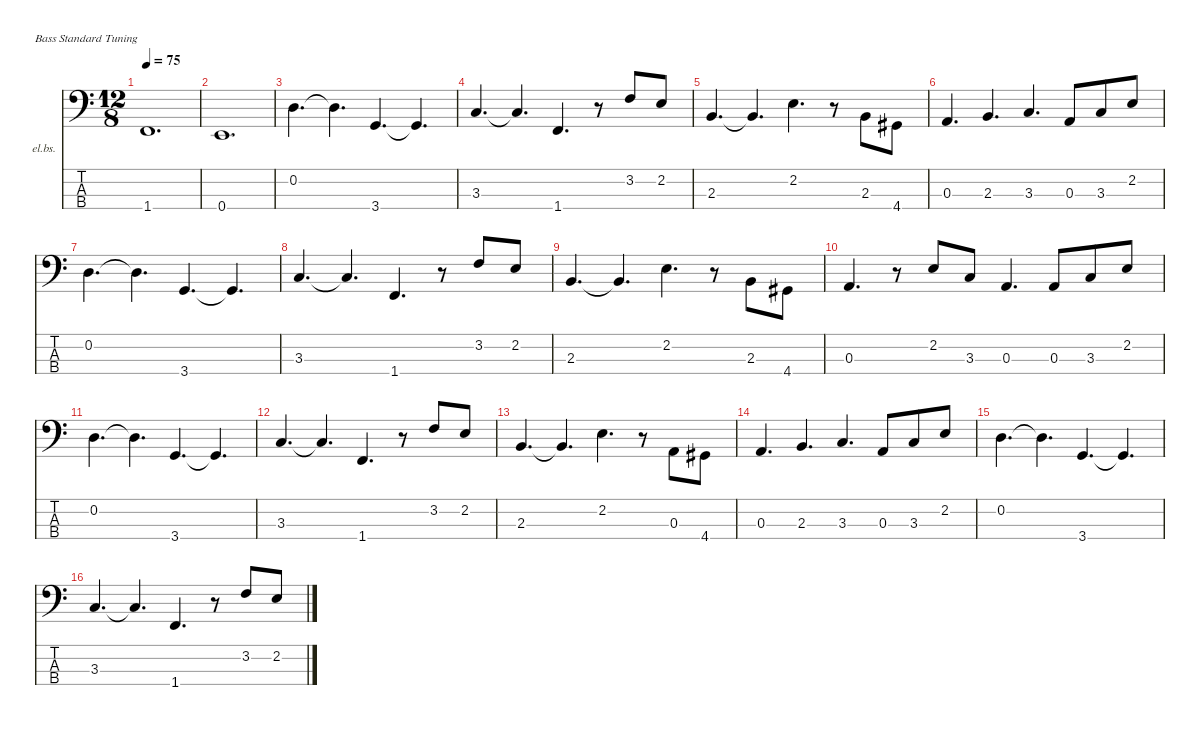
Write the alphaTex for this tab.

\defaultSystemsLayout 4
\hideDynamics
\bracketExtendMode nobrackets
\firstSystemTrackNameOrientation horizontal
\otherSystemsTrackNameOrientation horizontal
\track ("Bass" "el.bs.") {instrument electricbassfinger}
\staff {score tabs}
\tuning (G2 D2 A1 E1)
\ts (12 8)
\tempo 75
\clef f4
\ks c
1.4.1{d dy f beam Up} |
0.4.1{d beam Up} |
0.2.4{d beam Down} 0.2{t}.4{d beam Down} 3.4.4{d beam Up} 3.4{t}.4{d beam Up} |
3.3.4{d beam Up} 3.3{t}.4{d beam Up} 1.4.4{d beam Up} r.8{beam Up} 3.2.8{beam Down} 2.2.8{beam Down} |
2.3.4{d beam Up} 2.3{t}.4{d beam Up} 2.2.4{d beam Down} r.8{beam Down} 2.3.8{beam Up} 4.4{acc #}.8{beam Up} |
0.3.4{d beam Up} 2.3.4{d beam Up} 3.3.4{d beam Up} 0.3.8{beam Up} 3.3.8{beam Up} 2.2.8{beam Up} |
0.2.4{d beam Down} 0.2{t}.4{d beam Down} 3.4.4{d beam Up} 3.4{t}.4{d beam Up} |
3.3.4{d beam Up} 3.3{t}.4{d beam Up} 1.4.4{d beam Up} r.8{beam Up} 3.2.8{beam Down} 2.2.8{beam Down} |
2.3.4{d beam Up} 2.3{t}.4{d beam Up} 2.2.4{d beam Down} r.8{beam Down} 2.3.8{beam Up} 4.4{acc #}.8{beam Up} |
0.3.4{d beam Up} r.8{beam Up} 2.2.8{beam Down} 3.3.8{beam Down} 0.3.4{d beam Up} 0.3.8{beam Up} 3.3.8{beam Up} 2.2.8{beam Up} |
0.2.4{d beam Down} 0.2{t}.4{d beam Down} 3.4.4{d beam Up} 3.4{t}.4{d beam Up} |
3.3.4{d beam Up} 3.3{t}.4{d beam Up} 1.4.4{d beam Up} r.8{beam Up} 3.2.8{beam Down} 2.2.8{beam Down} |
2.3.4{d beam Up} 2.3{t}.4{d beam Up} 2.2.4{d beam Down} r.8{beam Down} 0.3.8{beam Up} 4.4{acc #}.8{beam Up} |
0.3.4{d beam Up} 2.3.4{d beam Up} 3.3.4{d beam Up} 0.3.8{beam Up} 3.3.8{beam Up} 2.2.8{beam Up} |
0.2.4{d beam Down} 0.2{t}.4{d beam Down} 3.4.4{d beam Up} 3.4{t}.4{d beam Up} |
3.3.4{d beam Up} 3.3{t}.4{d beam Up} 1.4.4{d beam Up} r.8{beam Up} 3.2.8{beam Down} 2.2.8{beam Down}
